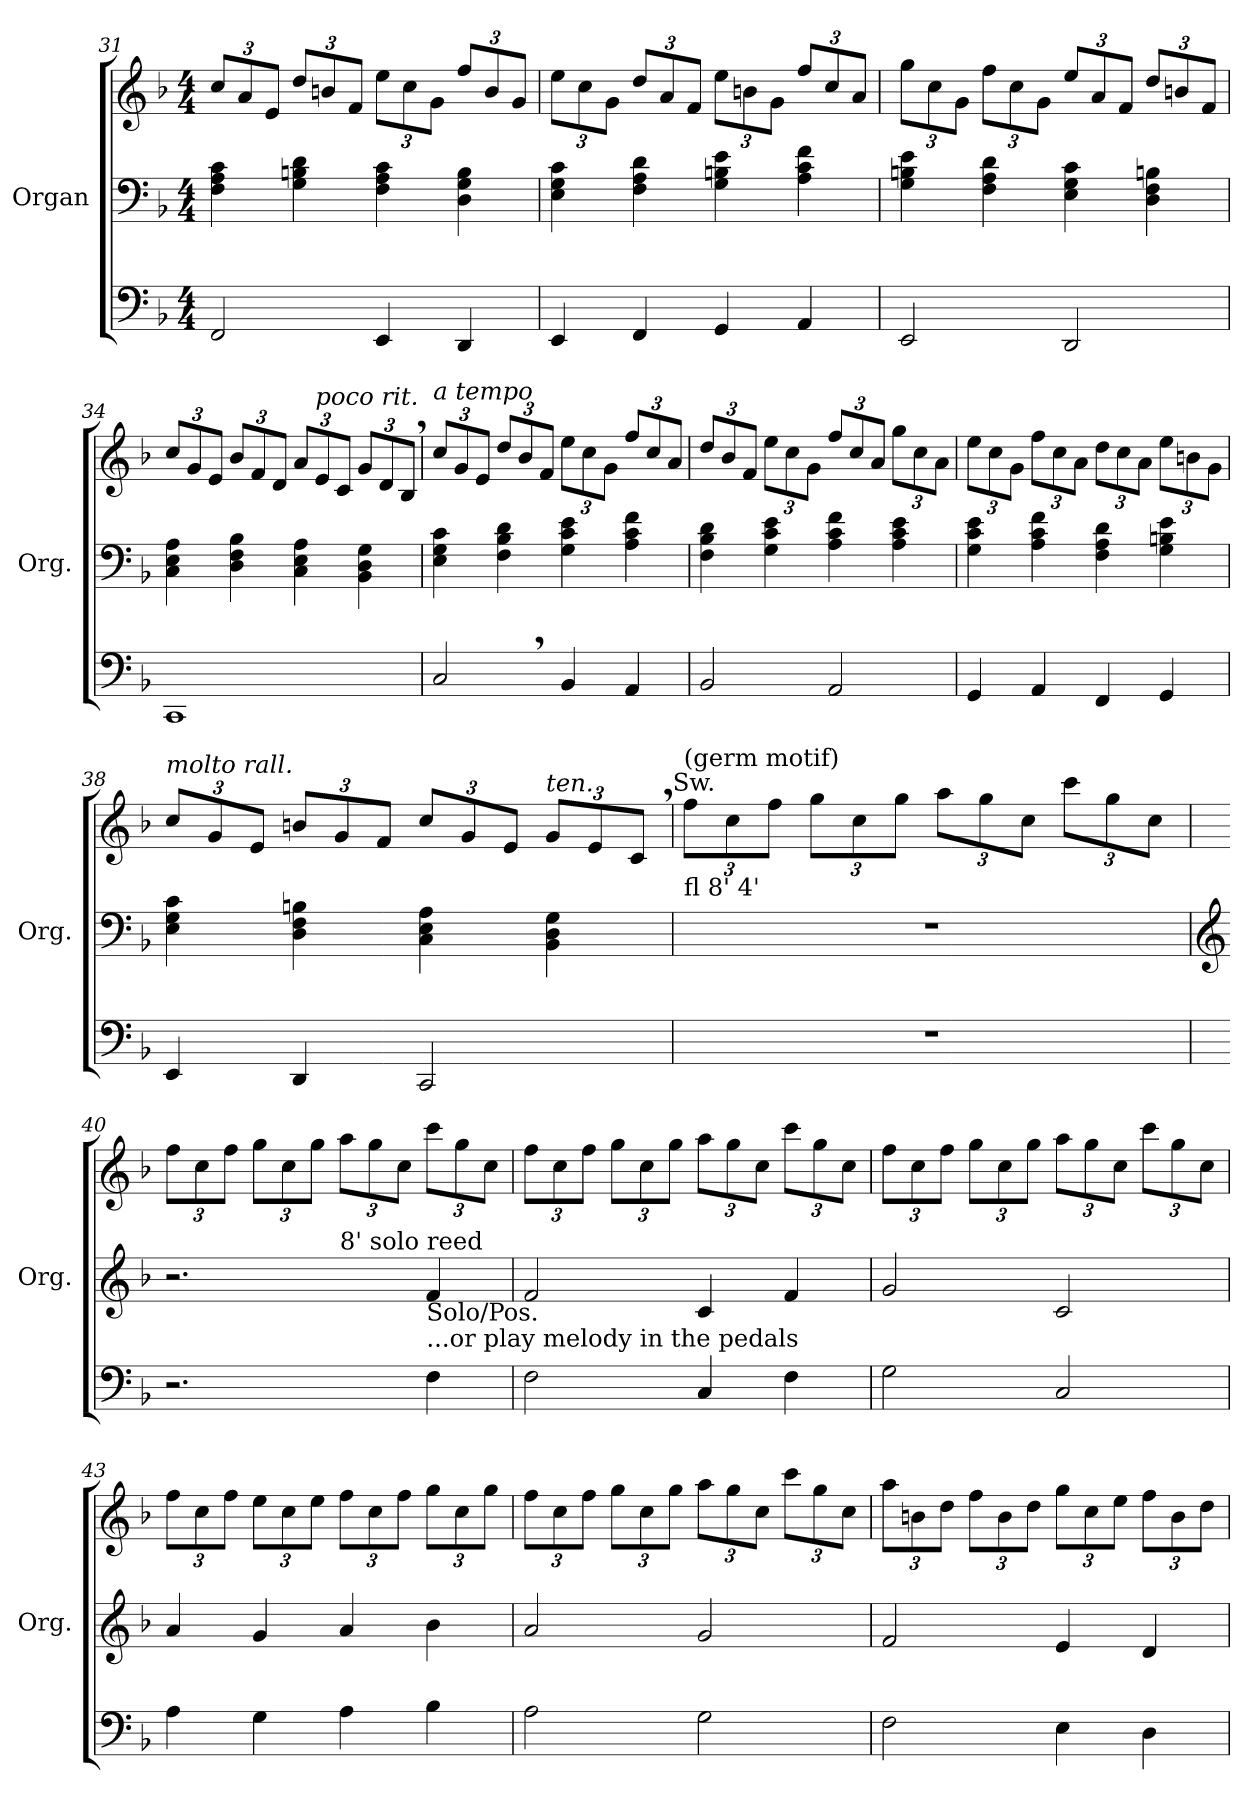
**kern	**kern	**kern
*part2	*part1	*part1
*staff3	*staff2	*staff1
*	*I"Organ	*
*	*I'Org.	*
!!LO:PB:g=z
*clefF4	*clefF4	*clefG2
*k[b-]	*k[b-]	*k[b-]
*F:	*F:	*F:
*M4/4	*M4/4	*M4/4
=31	=31	=31
2FF/	4F\ 4A\ 4c\	12cc/L
.	.	12a/
.	.	12e/J
.	4G\ 4Bn\ 4d\	12dd/L
.	.	12bn/
.	.	12f/J
4EE/	4F\ 4A\ 4c\	12ee\L
.	.	12cc\
.	.	12g\J
4DD/	4D\ 4G\ 4B\	12ff/L
.	.	12b/
.	.	12g/J
=32	=32	=32
4EE/	4E\ 4G\ 4c\	12ee\L
.	.	12cc\
.	.	12g\J
4FF/	4F\ 4A\ 4d\	12dd/L
.	.	12a/
.	.	12f/J
4GG/	4G\ 4Bn\ 4e\	12ee\L
.	.	12bn\
.	.	12g\J
4AA/	4A\ 4c\ 4f\	12ff/L
.	.	12cc/
.	.	12a/J
=33	=33	=33
2EE/	4G\ 4Bn\ 4e\	12gg\L
.	.	12cc\
.	.	12g\J
.	4F\ 4A\ 4d\	12ff\L
.	.	12cc\
.	.	12g\J
2DD/	4E\ 4G\ 4c\	12ee/L
.	.	12a/
.	.	12f/J
.	4D\ 4F\ 4Bni\	12dd/L
.	.	12bn/
.	.	12f/J
!!LO:LB:g=z
=34	=34	=34
1CC	4C\ 4E\ 4A\	12cc/L
.	.	12g/
.	.	12e/J
.	4D\ 4F\ 4B-i\	12b-i/L
.	.	12f/
.	.	12d/J
.	4C\ 4E\ 4A\	12a/L
!	!	!LO:TX:a:i:t=poco rit.
.	.	12e/
.	.	12c/J
.	4BB-\ 4D\ 4G\	12g/L
.	.	12d/
.	.	12B-,>/J
=35	=35	=35
!	!	!LO:TX:a:i:t=a tempo
2C,>/	4E\ 4G\ 4c\	12cc/L
.	.	12g/
.	.	12e/J
.	4F\ 4B-\ 4d\	12dd/L
.	.	12b-/
.	.	12f/J
4BB-/	4G\ 4c\ 4e\	12ee\L
.	.	12cc\
.	.	12g\J
4AA/	4A\ 4c\ 4f\	12ff/L
.	.	12cc/
.	.	12a/J
=36	=36	=36
2BB-/	4F\ 4B-\ 4d\	12dd/L
.	.	12b-/
.	.	12f/J
.	4G\ 4c\ 4e\	12ee\L
.	.	12cc\
.	.	12g\J
2AA/	4A\ 4c\ 4f\	12ff/L
.	.	12cc/
.	.	12a/J
.	4A\ 4c\ 4e\	12gg\L
.	.	12cc\
.	.	12a\J
!!LO:LB:g=z
=37	=37	=37
4GG/	4G\ 4c\ 4e\	12ee\L
.	.	12cc\
.	.	12g\J
4AA/	4A\ 4c\ 4f\	12ff\L
.	.	12cc\
.	.	12a\J
4FF/	4F\ 4A\ 4d\	12dd\L
.	.	12cc\
.	.	12a\J
4GG/	4G\ 4Bn\ 4e\	12ee\L
.	.	12bn\
.	.	12g\J
=38	=38	=38
!	!	!LO:TX:a:i:t=molto rall.
4EE/	4E\ 4G\ 4c\	12cc/L
.	.	12g/
.	.	12e/J
4DD/	4D\ 4F\ 4Bn\	12bn/L
.	.	12g/
.	.	12f/J
2CC/	4C\ 4E\ 4A\	12cc/L
.	.	12g/
.	.	12e/J
!	!	!LO:TX:a:i:t=ten.
.	4BB-i\ 4D\ 4G\	12g/L
.	.	12e/
.	.	12c,>/J
!	!	!LO:TX:a:t=Sw.
=39	=39	=39
*	*	*MM100
!	!	!LO:TX:b:t=fl 8' 4'
!	!	!LO:TX:a:t=(germ motif)
1r	1r	12ff\L
.	.	12cc\
.	.	12ff\J
.	.	12gg\L
.	.	12cc\
.	.	12gg\J
.	.	12aa\L
.	.	12gg\
.	.	12cc\J
.	.	12ccc\L
.	.	12gg\
.	.	12cc\J
!!LO:LB:g=z
=40	=40	=40
*	*clefG2	*
*	*^	*
2.r	2.r	2ryy	12ff\L
.	.	.	12cc\
.	.	.	12ff\J
.	.	.	12gg\L
.	.	.	12cc\
.	.	.	12gg\J
!	!	!LO:TX:a:t=8' solo reed	!
.	.	2ryy	12aa\L
.	.	.	12gg\
.	.	.	12cc\J
!	!LO:TX:b:t=Solo/Pos.	!	!
!LO:TX:a:t=...or play melody in the pedals	!	!	!
4F!\	4f/	.	12ccc\L
.	.	.	12gg\
.	.	.	12cc\J
*	*v	*v	*
=41	=41	=41
2F!\	2f/	12ff\L
.	.	12cc\
.	.	12ff\J
.	.	12gg\L
.	.	12cc\
.	.	12gg\J
4C!/	4c/	12aa\L
.	.	12gg\
.	.	12cc\J
4F!\	4f/	12ccc\L
.	.	12gg\
.	.	12cc\J
=42	=42	=42
2G!\	2g/	12ff\L
.	.	12cc\
.	.	12ff\J
.	.	12gg\L
.	.	12cc\
.	.	12gg\J
2C!/	2c/	12aa\L
.	.	12gg\
.	.	12cc\J
.	.	12ccc\L
.	.	12gg\
.	.	12cc\J
!!LO:PB:g=z
=43	=43	=43
4A!\	4a/	12ff\L
.	.	12cc\
.	.	12ff\J
4G!\	4g/	12ee\L
.	.	12cc\
.	.	12ee\J
4A!\	4a/	12ff\L
.	.	12cc\
.	.	12ff\J
4B-!\	4b-\	12gg\L
.	.	12cc\
.	.	12gg\J
=44	=44	=44
2A!\	2a/	12ff\L
.	.	12cc\
.	.	12ff\J
.	.	12gg\L
.	.	12cc\
.	.	12gg\J
2G!\	2g/	12aa\L
.	.	12gg\
.	.	12cc\J
.	.	12ccc\L
.	.	12gg\
.	.	12cc\J
=45	=45	=45
2F!\	2f/	12aa\L
.	.	12bn\
.	.	12dd\J
.	.	12ff\L
.	.	12b\
.	.	12dd\J
4E!\	4e/	12gg\L
.	.	12cc\
.	.	12ee\J
4D!\	4d/	12ff\L
.	.	12b\
.	.	12dd\J
=	=	=
*-	*-	*-
